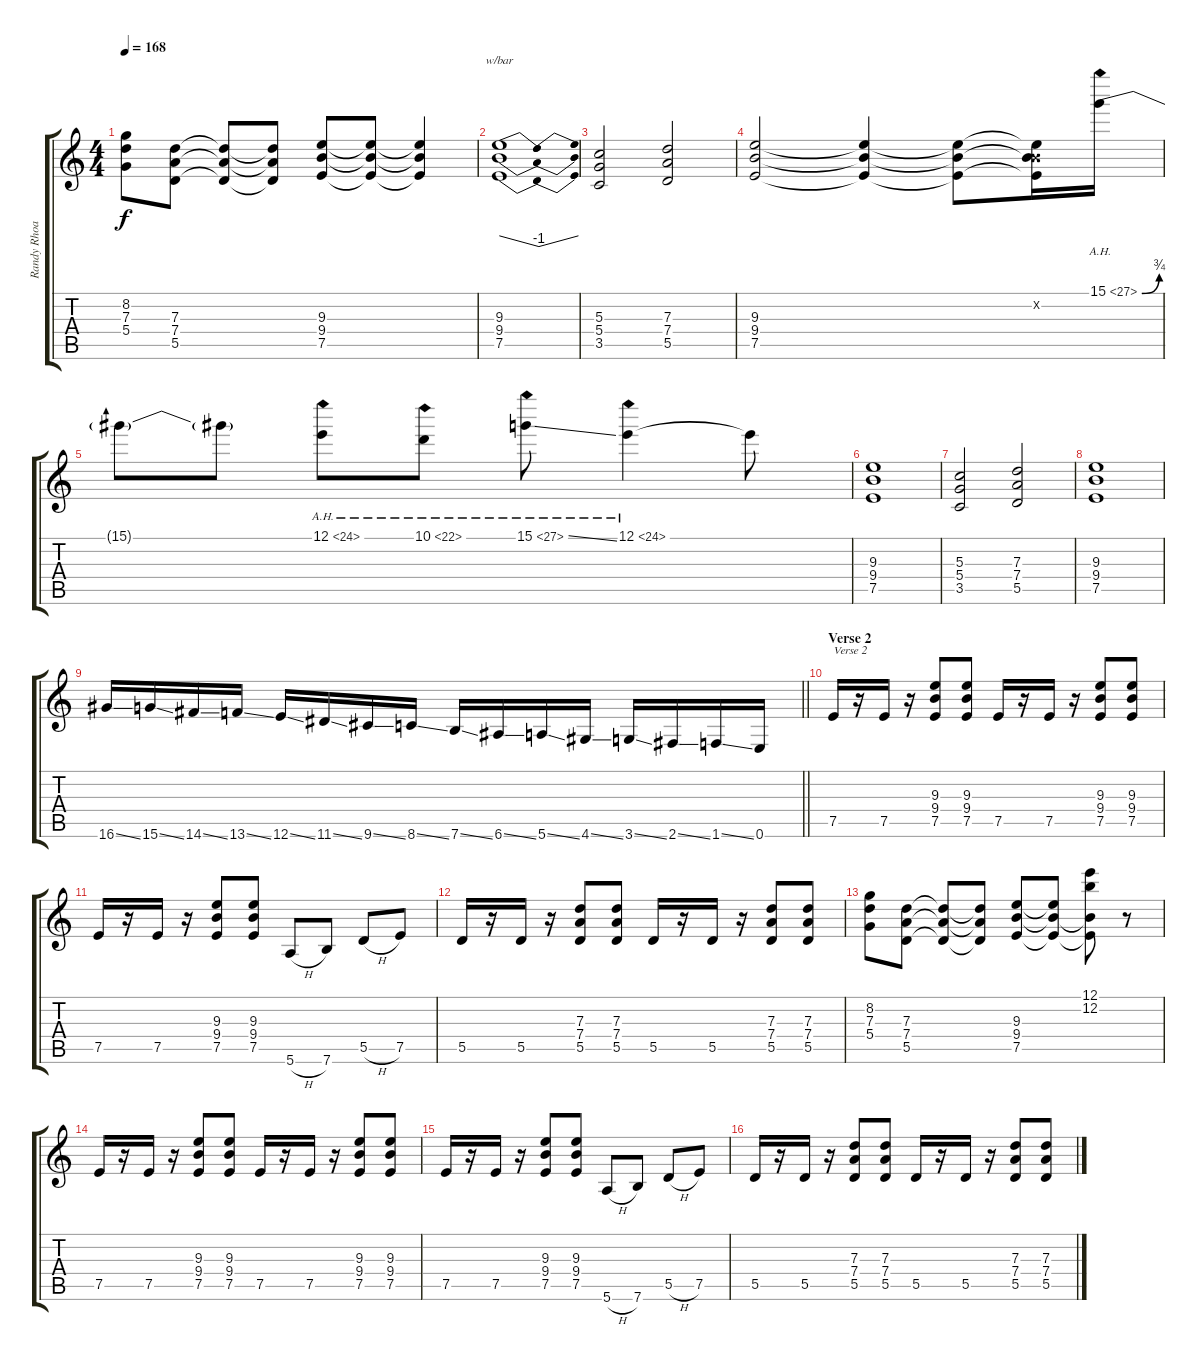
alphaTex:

\track ("Randy Rhoads" "Randy Rhoa") {instrument distortionguitar}
\staff {score tabs}
\tuning (E4 B3 G3 D3 A2 E2) {hide}
\ts (4 4)
\tempo 168
\clef g2
\ks c
(8.2 7.3 5.4).8{dy f} (7.3 7.4 5.5).8 (7.3{t} 7.4{t} 5.5{t}).8 (7.3{t} 7.4{t} 5.5{t}).8 (9.3 9.4 7.5).8 (9.3{t} 9.4{t} 7.5{t}).8 (9.3{t} 9.4{t} 7.5{t}).4 |
(9.3 9.4 7.5).1{tbe (dip default 0 0 30 -4 60 0)} |
(5.3 5.4 3.5).2 (7.3 7.4 5.5).2 |
(9.3 9.4 7.5).2 (9.3{t} 9.4{t} 7.5{t}).4 (9.3{t} 9.4{t} 7.5{t}).8 (0.2{x} 9.3{t} 9.4{t} 7.5{t}).16 15.1{be (bend 0 0 60 3) ah 12}.16 |
15.1{t}.8 15.1{t}.8 12.1{ah 12}.8 10.1{ah 12}.8 15.1{ah 12 ss}.8 12.1{ah 12}.4 12.1{t}.8 |
(9.3 9.4 7.5).1 |
(5.3 5.4 3.5).2 (7.3 7.4 5.5).2 |
(9.3 9.4 7.5).1 |
\barLineRight lightlight
16.6{ss}.16 15.6{ss}.16 14.6{ss}.16 13.6{ss}.16 12.6{ss}.16 11.6{ss}.16 9.6{ss}.16 8.6{ss}.16 7.6{ss}.16 6.6{ss}.16 5.6{ss}.16 4.6{ss}.16 3.6{ss}.16 2.6{ss}.16 1.6{ss}.16 0.6.16 |
\section ("" "Verse 2")
7.5.16{txt "Verse 2"} r.16 7.5.16 r.16 (9.3 9.4 7.5).8 (9.3 9.4 7.5).8 7.5.16 r.16 7.5.16 r.16 (9.3 9.4 7.5).8 (9.3 9.4 7.5).8 |
7.5.16 r.16 7.5.16 r.16 (9.3 9.4 7.5).8 (9.3 9.4 7.5).8 5.6{h}.8 7.6.8 5.5{h}.8 7.5.8 |
5.5.16 r.16 5.5.16 r.16 (7.3 7.4 5.5).8 (7.3 7.4 5.5).8 5.5.16 r.16 5.5.16 r.16 (7.3 7.4 5.5).8 (7.3 7.4 5.5).8 |
(8.2 7.3 5.4).8 (7.3 7.4 5.5).8 (7.3{t} 7.4{t} 5.5{t}).8 (7.3{t} 7.4{t} 5.5{t}).8 (9.3 9.4 7.5).8 (9.3{t} 9.4{t} 7.5{t}).8 (12.1 12.2 9.4{t} 7.5{t}).8 r.8 |
7.5.16 r.16 7.5.16 r.16 (9.3 9.4 7.5).8 (9.3 9.4 7.5).8 7.5.16 r.16 7.5.16 r.16 (9.3 9.4 7.5).8 (9.3 9.4 7.5).8 |
7.5.16 r.16 7.5.16 r.16 (9.3 9.4 7.5).8 (9.3 9.4 7.5).8 5.6{h}.8 7.6.8 5.5{h}.8 7.5.8 |
5.5.16 r.16 5.5.16 r.16 (7.3 7.4 5.5).8 (7.3 7.4 5.5).8 5.5.16 r.16 5.5.16 r.16 (7.3 7.4 5.5).8 (7.3 7.4 5.5).8
